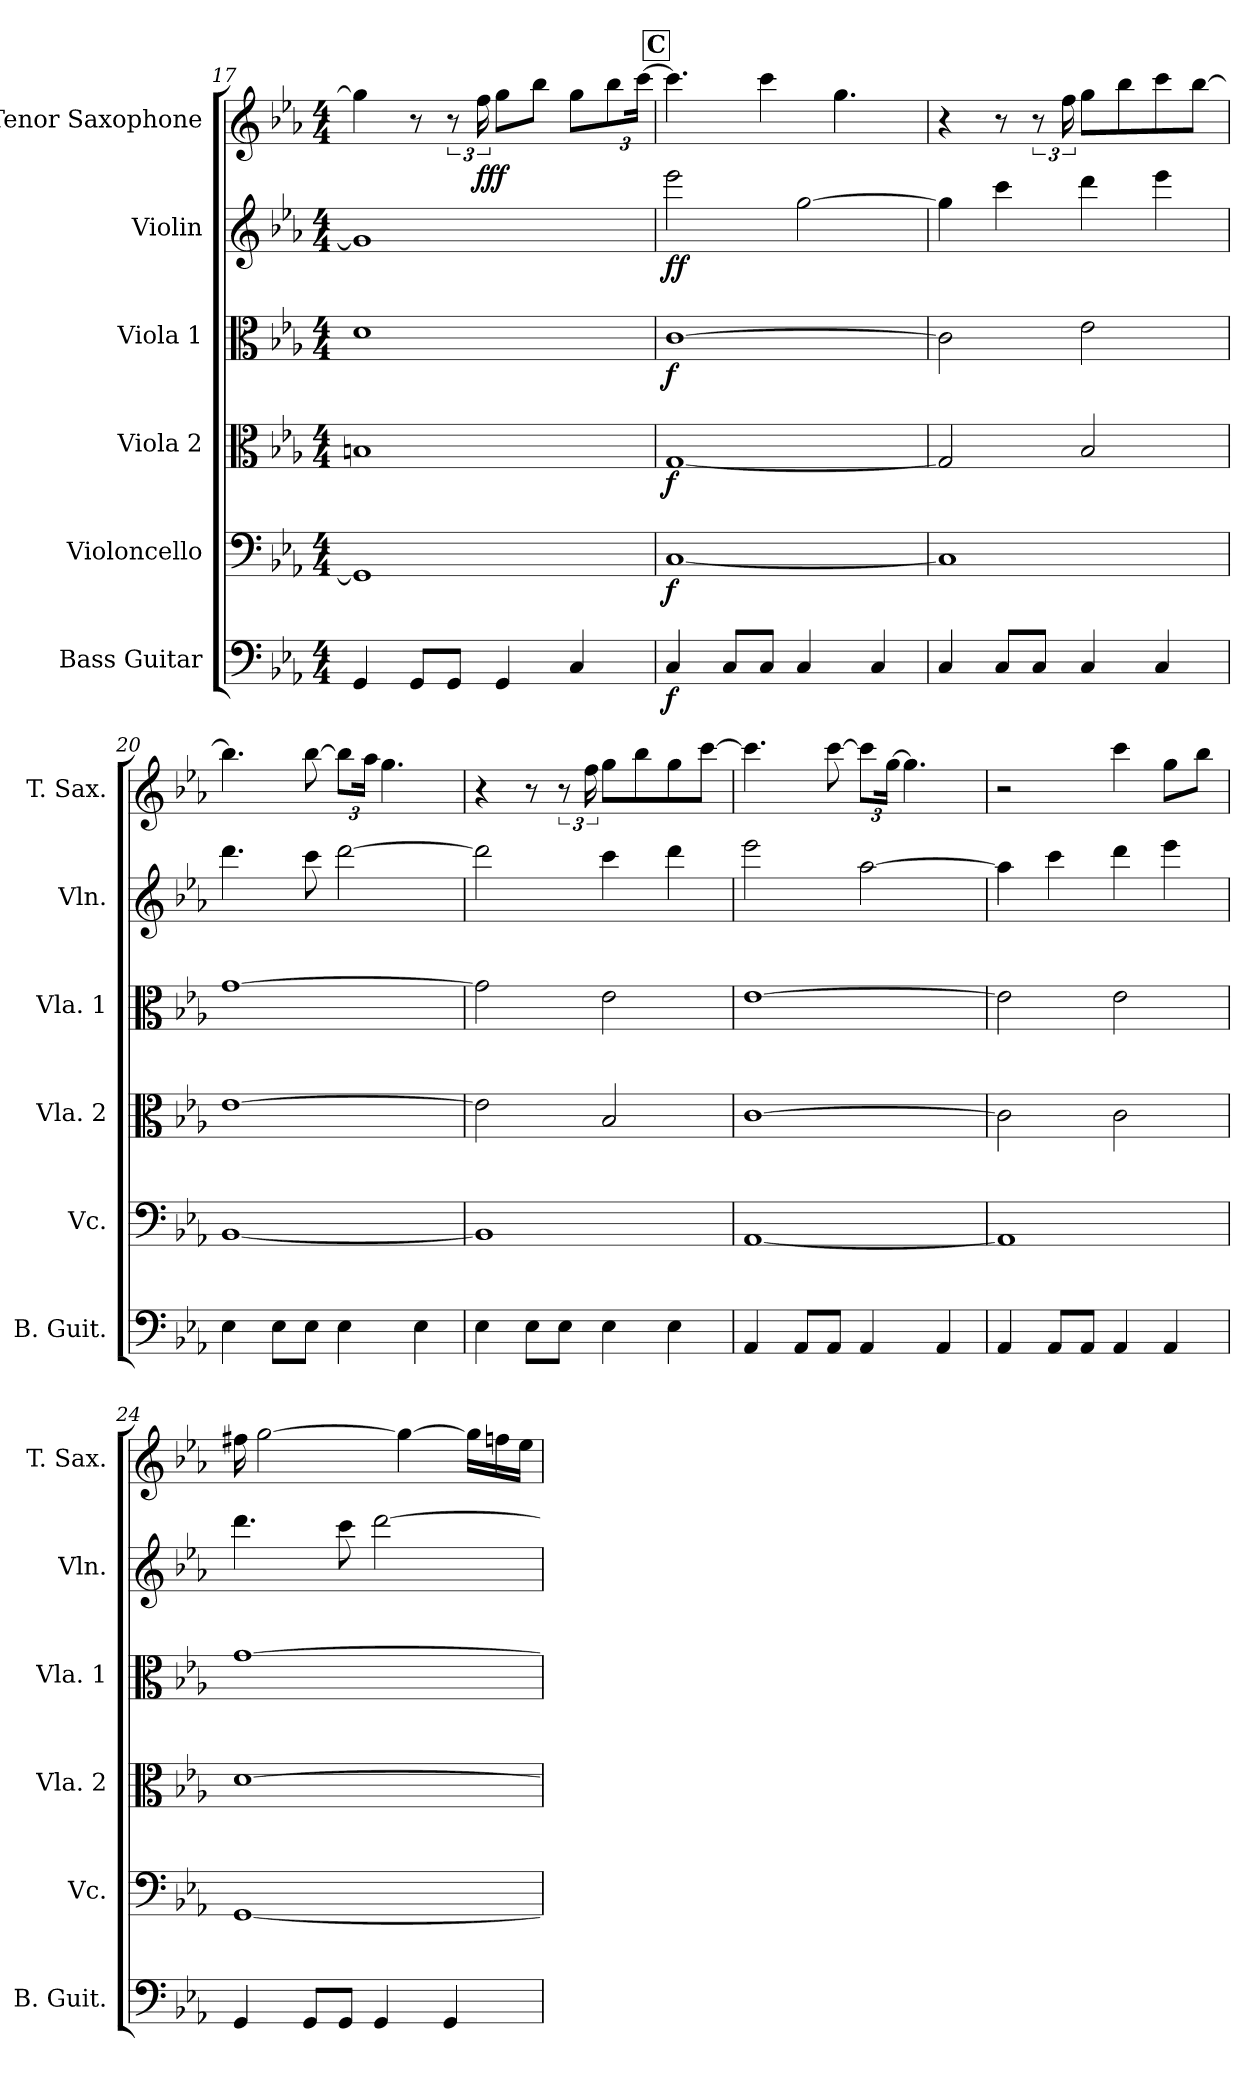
**kern	**dynam	**kern	**dynam	**kern	**dynam	**kern	**dynam	**kern	**dynam	**kern	**dynam
*part6	*part6	*part5	*part5	*part4	*part4	*part3	*part3	*part2	*part2	*part1	*part1
*staff6	*staff6	*staff5	*staff5	*staff4	*staff4	*staff3	*staff3	*staff2	*staff2	*staff1	*staff1
*I"Bass Guitar	*	*I"Violoncello	*	*I"Viola 2	*	*I"Viola 1	*	*I"Violin	*	*I"Tenor Saxophone	*
*I'B. Guit.	*	*I'Vc.	*	*I'Vla. 2	*	*I'Vla. 1	*	*I'Vln.	*	*I'T. Sax.	*
*clefF4	*	*clefF4	*	*clefC3	*	*clefC3	*	*clefG2	*	*clefG2	*
*ITrd7c12	*	*	*	*	*	*	*	*	*	*ITrd8c14	*
*k[b-e-a-]	*	*k[b-e-a-]	*	*k[b-e-a-]	*	*k[b-e-a-]	*	*k[b-e-a-]	*	*k[b-e-a-]	*
*M4/4	*	*M4/4	*	*M4/4	*	*M4/4	*	*M4/4	*	*M4/4	*
=17	=17	=17	=17	=17	=17	=17	=17	=17	=17	=17	=17
4GGG/	.	1GG]	.	1Bn	.	1d	.	1g]	.	4g\]	.
8GGG/L	.	.	.	.	.	.	.	.	.	8r	.
8GGG/J	.	.	.	.	.	.	.	.	.	12r	.
!	!	!	!	!	!	!	!	!	!	!	!LO:DY:b
.	.	.	.	.	.	.	.	.	.	24f\	fff
4GGG/	.	.	.	.	.	.	.	.	.	8g\L	.
.	.	.	.	.	.	.	.	.	.	8b-\J	.
4CC/	.	.	.	.	.	.	.	.	.	8g\L	.
*	*	*	*	*	*	*	*	*	*	*Xbrackettup	*
.	.	.	.	.	.	.	.	.	.	12b-\	.
.	.	.	.	.	.	.	.	.	.	[24cc\Jk	.
!!LO:REH:place=s1:a:B:fs=14:t=C
=18	=18	=18	=18	=18	=18	=18	=18	=18	=18	=18	=18
!	!LO:DY:b	!	!LO:DY:b	!	!LO:DY:b	!	!LO:DY:b	!	!LO:DY:b	!	!
4CC/	f	[1C	f	[1G	f	[1c	f	2eee-\	ff	4.cc\]	.
8CC/L	.	.	.	.	.	.	.	.	.	.	.
8CC/J	.	.	.	.	.	.	.	.	.	4cc\	.
4CC/	.	.	.	.	.	.	.	[2gg\	.	.	.
.	.	.	.	.	.	.	.	.	.	4.g\	.
4CC/	.	.	.	.	.	.	.	.	.	.	.
!!LO:LB:g=z
=19	=19	=19	=19	=19	=19	=19	=19	=19	=19	=19	=19
4CC/	.	1C]	.	2G/]	.	2c\]	.	4gg\]	.	4r	.
8CC/L	.	.	.	.	.	.	.	4ccc\	.	8r	.
*	*	*	*	*	*	*	*	*	*	*brackettup	*
8CC/J	.	.	.	.	.	.	.	.	.	12r	.
.	.	.	.	.	.	.	.	.	.	24f\	.
4CC/	.	.	.	2B-/	.	2e-\	.	4ddd\	.	8g\L	.
.	.	.	.	.	.	.	.	.	.	8b-\	.
4CC/	.	.	.	.	.	.	.	4eee-\	.	8cc\	.
.	.	.	.	.	.	.	.	.	.	[8b-\J	.
=20	=20	=20	=20	=20	=20	=20	=20	=20	=20	=20	=20
4EE-\	.	[1BB-	.	[1e-	.	[1g	.	4.ddd\	.	4.b-\]	.
8EE-\L	.	.	.	.	.	.	.	.	.	.	.
8EE-\J	.	.	.	.	.	.	.	8ccc\	.	[8b-\	.
*	*	*	*	*	*	*	*	*	*	*Xbrackettup	*
4EE-\	.	.	.	.	.	.	.	[2ddd\	.	12b-\L]	.
.	.	.	.	.	.	.	.	.	.	24a-\Jk	.
.	.	.	.	.	.	.	.	.	.	4.g\	.
4EE-\	.	.	.	.	.	.	.	.	.	.	.
=21	=21	=21	=21	=21	=21	=21	=21	=21	=21	=21	=21
4EE-\	.	1BB-]	.	2e-\]	.	2g\]	.	2ddd\]	.	4r	.
8EE-\L	.	.	.	.	.	.	.	.	.	8r	.
*	*	*	*	*	*	*	*	*	*	*brackettup	*
8EE-\J	.	.	.	.	.	.	.	.	.	12r	.
.	.	.	.	.	.	.	.	.	.	24f\	.
4EE-\	.	.	.	2B-/	.	2e-\	.	4ccc\	.	8g\L	.
.	.	.	.	.	.	.	.	.	.	8b-\	.
4EE-\	.	.	.	.	.	.	.	4ddd\	.	8g\	.
.	.	.	.	.	.	.	.	.	.	[8cc\J	.
=22	=22	=22	=22	=22	=22	=22	=22	=22	=22	=22	=22
4AAA-/	.	[1AA-	.	[1c	.	[1e-	.	2eee-\	.	4.cc\]	.
8AAA-/L	.	.	.	.	.	.	.	.	.	.	.
8AAA-/J	.	.	.	.	.	.	.	.	.	[8cc\	.
*	*	*	*	*	*	*	*	*	*	*Xbrackettup	*
4AAA-/	.	.	.	.	.	.	.	[2aa-\	.	12cc\L]	.
.	.	.	.	.	.	.	.	.	.	[24g\Jk	.
.	.	.	.	.	.	.	.	.	.	4.g\]	.
4AAA-/	.	.	.	.	.	.	.	.	.	.	.
!!LO:PB:g=z
=23	=23	=23	=23	=23	=23	=23	=23	=23	=23	=23	=23
4AAA-/	.	1AA-]	.	2c\]	.	2e-\]	.	4aa-\]	.	2r	.
8AAA-/L	.	.	.	.	.	.	.	4ccc\	.	.	.
8AAA-/J	.	.	.	.	.	.	.	.	.	.	.
4AAA-/	.	.	.	2c\	.	2e-\	.	4ddd\	.	4cc\	.
4AAA-/	.	.	.	.	.	.	.	4eee-\	.	8g\L	.
.	.	.	.	.	.	.	.	.	.	8b-\J	.
=24	=24	=24	=24	=24	=24	=24	=24	=24	=24	=24	=24
4GGG/	.	[1GG	.	[1d	.	[1g	.	4.ddd\	.	16f#X\	.
.	.	.	.	.	.	.	.	.	.	[2g\	.
8GGG/L	.	.	.	.	.	.	.	.	.	.	.
8GGG/J	.	.	.	.	.	.	.	8ccc\	.	.	.
4GGG/	.	.	.	.	.	.	.	[2ddd\	.	.	.
.	.	.	.	.	.	.	.	.	.	4g\_	.
4GGG/	.	.	.	.	.	.	.	.	.	.	.
.	.	.	.	.	.	.	.	.	.	16g\LL]	.
.	.	.	.	.	.	.	.	.	.	16fn\	.
.	.	.	.	.	.	.	.	.	.	16e-\JJ	.
=	=	=	=	=	=	=	=	=	=	=	=
*-	*-	*-	*-	*-	*-	*-	*-	*-	*-	*-	*-
